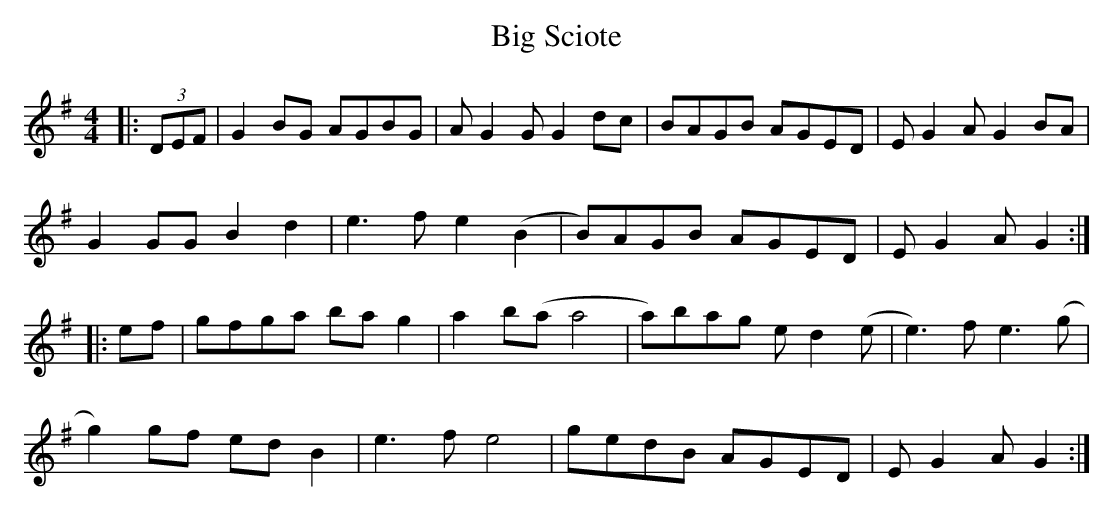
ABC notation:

X:1
T: Big Sciote
M: 4/4
L: 1/8
K: Gmaj
|:(3DEF|G2BG AGBG|AG2G G2dc|BAGB AGED|EG2A G2BA|
G2 GG B2d2|e3f e2(B2|B)AGB AGED|EG2A G2:|
|:ef|gfga bag2|a2b(a a4|a)bag ed2(e|e3 )f e3(g|
g2) gf edB2|e3f e4|gedB AGED|EG2A G2:|
